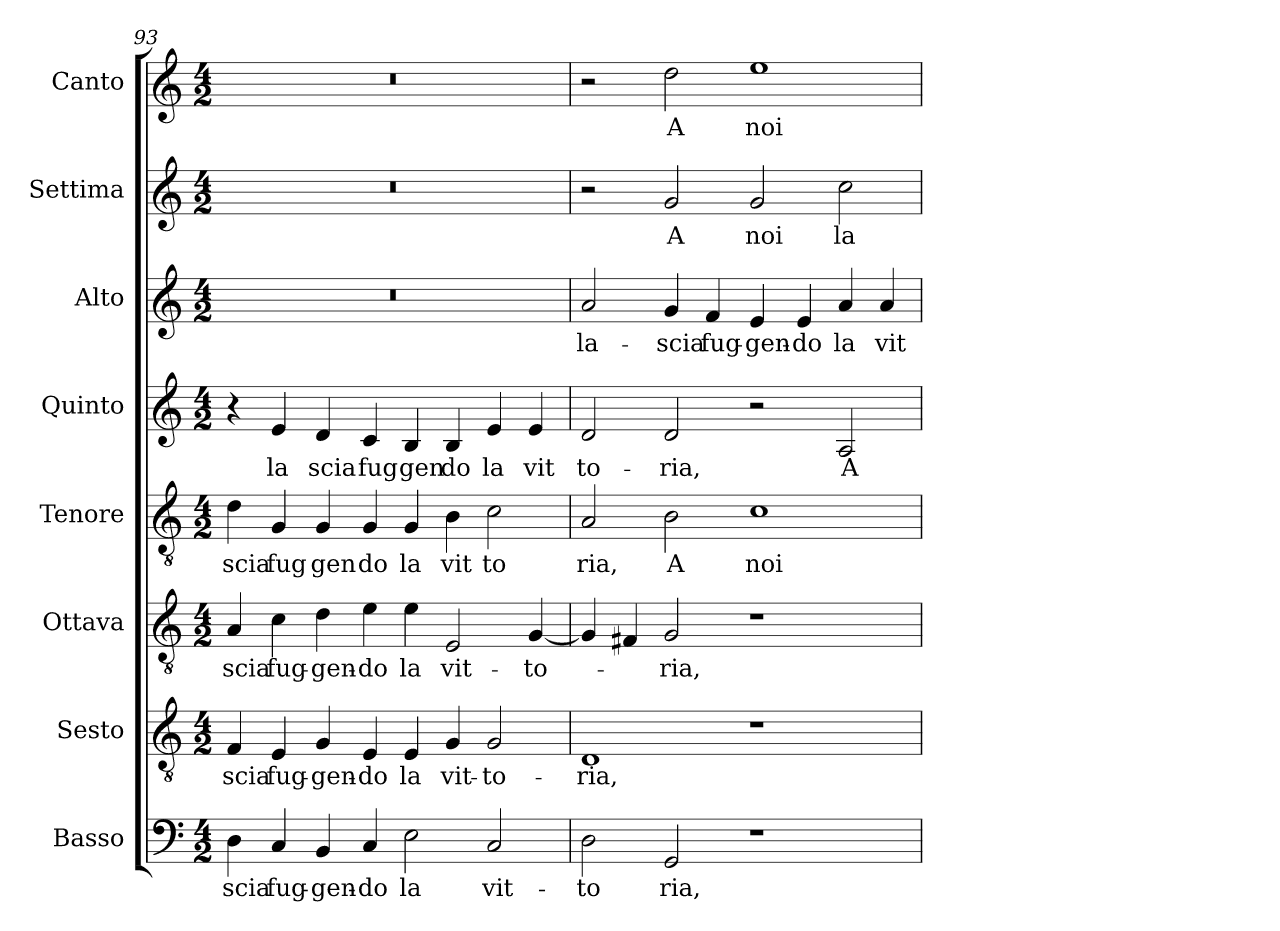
**kern	**text	**kern	**text	**kern	**text	**kern	**text	**kern	**text	**kern	**text	**kern	**text	**kern	**text
*part8	*part8	*part7	*part7	*part6	*part6	*part5	*part5	*part4	*part4	*part3	*part3	*part2	*part2	*part1	*part1
*staff8	*staff8	*staff7	*staff7	*staff6	*staff6	*staff5	*staff5	*staff4	*staff4	*staff3	*staff3	*staff2	*staff2	*staff1	*staff1
*I"Basso	*	*I"Sesto	*	*I"Ottava	*	*I"Tenore	*	*I"Quinto	*	*I"Alto	*	*I"Settima	*	*I"Canto	*
*I'Basso	*	*I'Sesto	*	*I'Ottava	*	*I'Tenore	*	*I'Quinto	*	*I'Alto	*	*I'Settima	*	*I'Canto	*
*clefF4	*	*clefGv2	*	*clefGv2	*	*clefGv2	*	*clefG2	*	*clefG2	*	*clefG2	*	*clefG2	*
*M4/2	*	*M4/2	*	*M4/2	*	*M4/2	*	*M4/2	*	*M4/2	*	*M4/2	*	*M4/2	*
=93	=93	=93	=93	=93	=93	=93	=93	=93	=93	=93	=93	=93	=93	=93	=93
!	!LO:LY:b:cj	!	!LO:LY:b:cj	!	!LO:LY:b:cj	!	!LO:LY:b:cj	!	!	!	!	!	!	!	!
4D\	-scia	4F/	-scia	4A/	-scia	4d\	scia	4r	.	0r	.	0r	.	0r	.
!	!LO:LY:b:cj	!	!LO:LY:b:cj	!	!LO:LY:b:cj	!	!LO:LY:b:cj	!	!LO:LY:b:cj	!	!	!	!	!	!
4C/	fug-	4E/	fug-	4c\	fug-	4G/	fug	4e/	la	.	.	.	.	.	.
!	!LO:LY:b:cj	!	!LO:LY:b:cj	!	!LO:LY:b:cj	!	!LO:LY:b:cj	!	!LO:LY:b:cj	!	!	!	!	!	!
4BB/	-gen-	4G/	-gen-	4d\	-gen-	4G/	gen	4d/	scia	.	.	.	.	.	.
!	!LO:LY:b:cj	!	!LO:LY:b:cj	!	!LO:LY:b:cj	!	!LO:LY:b:cj	!	!LO:LY:b:cj	!	!	!	!	!	!
4C/	-do	4E/	-do	4e\	-do	4G/	do	4c/	fug	.	.	.	.	.	.
!	!LO:LY:b:cj	!	!LO:LY:b:cj	!	!LO:LY:b:cj	!	!LO:LY:b:cj	!	!LO:LY:b:cj	!	!	!	!	!	!
2E\	la	4E/	la	4e\	la	4G/	la	4B/	gen	.	.	.	.	.	.
!	!	!	!LO:LY:b:cj	!	!LO:LY:b:cj	!	!LO:LY:b:cj	!	!LO:LY:b:cj	!	!	!	!	!	!
.	.	4G/	vit-	2E/	vit-	4B\	vit	4B/	do	.	.	.	.	.	.
!	!LO:LY:b:cj	!	!LO:LY:b:cj	!	!	!	!LO:LY:b:cj	!	!LO:LY:b:cj	!	!	!	!	!	!
2C/	vit-	2G/	-to-	.	.	2c\	to	4e/	la	.	.	.	.	.	.
!	!	!	!	!	!LO:LY:b:cj	!	!	!	!LO:LY:b:cj	!	!	!	!	!	!
.	.	.	.	[>4G/	-to-	.	.	4e/	vit	.	.	.	.	.	.
!!LO:LB:g=z
=94	=94	=94	=94	=94	=94	=94	=94	=94	=94	=94	=94	=94	=94	=94	=94
!	!LO:LY:b:cj	!	!LO:LY:b:cj	!	!	!	!LO:LY:b:cj	!	!LO:LY:b:cj	!	!LO:LY:b:cj	!	!	!	!
2D\	-to	1D	-ria,	4G/]	.	2A/	ria,	2d/	to-	2a/	la-	2r	.	2r	.
.	.	.	.	4F#/	.	.	.	.	.	.	.	.	.	.	.
!	!LO:LY:b:cj	!	!	!	!LO:LY:b:cj	!	!LO:LY:b:cj	!	!LO:LY:b:cj	!	!LO:LY:b:cj	!	!LO:LY:b:cj	!	!LO:LY:b:cj
2GG/	ria,	.	.	2G/	-ria,	2B\	A	2d/	-ria,	4g/	-scia	2g/	A	2dd\	A
!	!	!	!	!	!	!	!	!	!	!	!LO:LY:b:cj	!	!	!	!
.	.	.	.	.	.	.	.	.	.	4f/	fug-	.	.	.	.
!	!	!	!	!	!	!	!LO:LY:b:cj	!	!	!	!LO:LY:b:cj	!	!LO:LY:b:cj	!	!LO:LY:b:cj
1r	.	1r	.	1r	.	1c	noi	2r	.	4e/	-gen-	2g/	noi	1ee	noi
!	!	!	!	!	!	!	!	!	!	!	!LO:LY:b:cj	!	!	!	!
.	.	.	.	.	.	.	.	.	.	4e/	-do	.	.	.	.
!	!	!	!	!	!	!	!	!	!LO:LY:b:cj	!	!LO:LY:b:cj	!	!LO:LY:b:cj	!	!
.	.	.	.	.	.	.	.	2A/	A	4a/	la	2cc\	la	.	.
!	!	!	!	!	!	!	!	!	!	!	!LO:LY:b:cj	!	!	!	!
.	.	.	.	.	.	.	.	.	.	4a/	vit-	.	.	.	.
=	=	=	=	=	=	=	=	=	=	=	=	=	=	=	=
*-	*-	*-	*-	*-	*-	*-	*-	*-	*-	*-	*-	*-	*-	*-	*-
